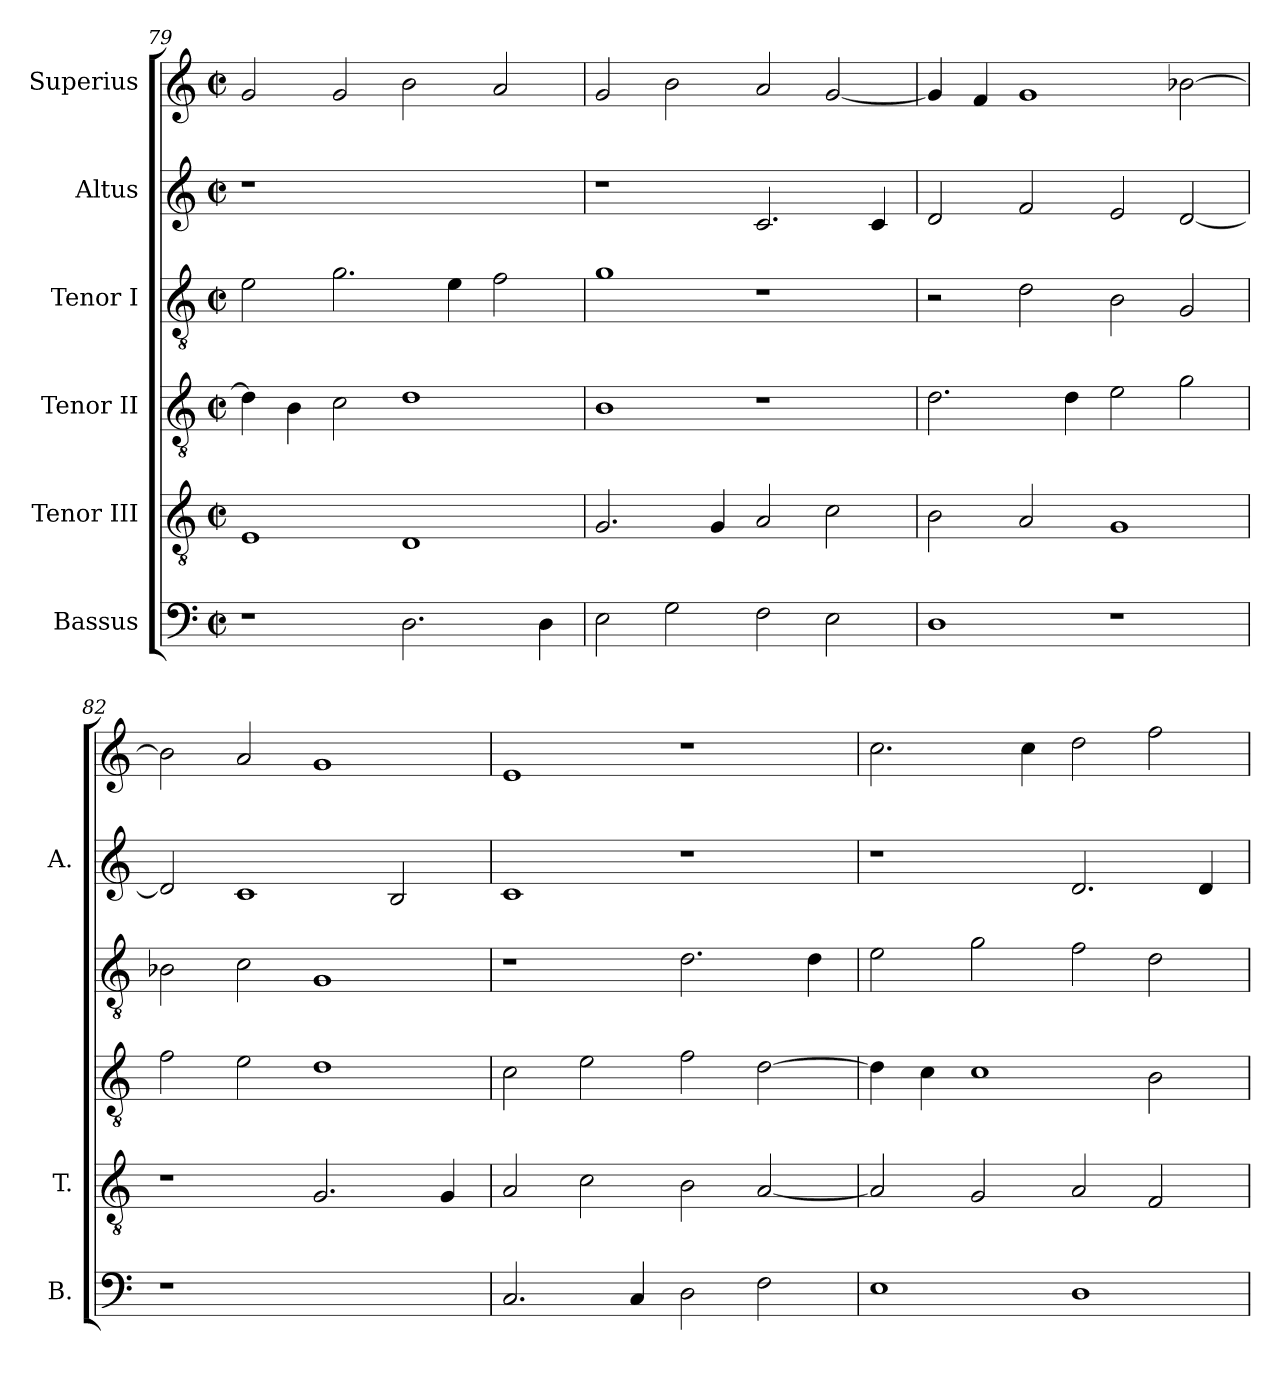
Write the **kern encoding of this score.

**kern	**kern	**kern	**kern	**kern	**kern
*part6	*part5	*part4	*part3	*part2	*part1
*staff6	*staff5	*staff4	*staff3	*staff2	*staff1
*I"Bassus	*I"Tenor III	*I"Tenor II	*I"Tenor I	*I"Altus	*I"Superius
*I'B.	*I'T.	*	*	*I'A.	*
*clefF4	*clefGv2	*clefGv2	*clefGv2	*clefG2	*clefG2
*	*ITrd7c12	*ITrd7c12	*ITrd7c12	*	*
*k[]	*k[]	*k[]	*k[]	*k[]	*k[]
*C:	*C:	*C:	*C:	*C:	*C:
*M2/2	*M2/2	*M2/2	*M2/2	*M2/2	*M2/2
*met(c|)	*met(c|)	*met(c|)	*met(c|)	*met(c|)	*met(c|)
=79	=79	=79	=79	=79	=79
!	!	!	!	!LO:N:vis=1	!
1r	1EEi	4Di\]	2Ei\	1r	2gi/
.	.	4BBi\	.	.	.
.	.	2Ci\	2.Gi\	.	2gi/
2.Di\	1DDi	1Di	.	1ryy	2bi\
.	.	.	4Ei\	.	.
.	.	.	2Fi\	.	2ai/
4Di\	.	.	.	.	.
!!LO:LB:g=z
=80	=80	=80	=80	=80	=80
2Ei\	2.GGi/	1BBi	1Gi	1r	2gi/
2Gi\	.	.	.	.	2bi\
.	4GGi/	.	.	.	.
2Fi\	2AAi/	1r	1r	2.ci/	2ai/
2Ei\	2Ci\	.	.	.	[<2gi/
.	.	.	.	4ci/	.
=81	=81	=81	=81	=81	=81
1Di	2BBi\	2.Di\	2r	2di/	4gi/]
.	.	.	.	.	4fi/
.	2AAi/	.	2Di\	2fi/	1gi
.	.	4Di\	.	.	.
1r	1GGi	2Ei\	2BBi\	2ei/	.
.	.	2Gi\	2GGi/	[<2di/	[>2b-Xi\
=82	=82	=82	=82	=82	=82
!LO:N:vis=1	!	!	!	!	!
1r	1r	2Fi\	2BB-Xi\	2di/]	2b-i\]
.	.	2Ei\	2Ci\	1ci	2ai/
1ryy	2.GGi/	1Di	1GGi	.	1gi
.	.	.	.	2Bi/	.
.	4GGi/	.	.	.	.
=83	=83	=83	=83	=83	=83
2.Ci/	2AAi/	2Ci\	1r	1ci	1ei
.	2Ci\	2Ei\	.	.	.
4Ci/	.	.	.	.	.
2Di\	2BBi\	2Fi\	2.Di\	1r	1r
2Fi\	[<2AAi/	[>2Di\	.	.	.
.	.	.	4Di\	.	.
=84	=84	=84	=84	=84	=84
1Ei	2AAi/]	4Di\]	2Ei\	1r	2.cci\
.	.	4Ci\	.	.	.
.	2GGi/	1Ci	2Gi\	.	.
.	.	.	.	.	4cci\
1Di	2AAi/	.	2Fi\	2.di/	2ddi\
.	2FFi/	2BBi\	2Di\	.	2ffi\
.	.	.	.	4di/	.
=	=	=	=	=	=
*-	*-	*-	*-	*-	*-
